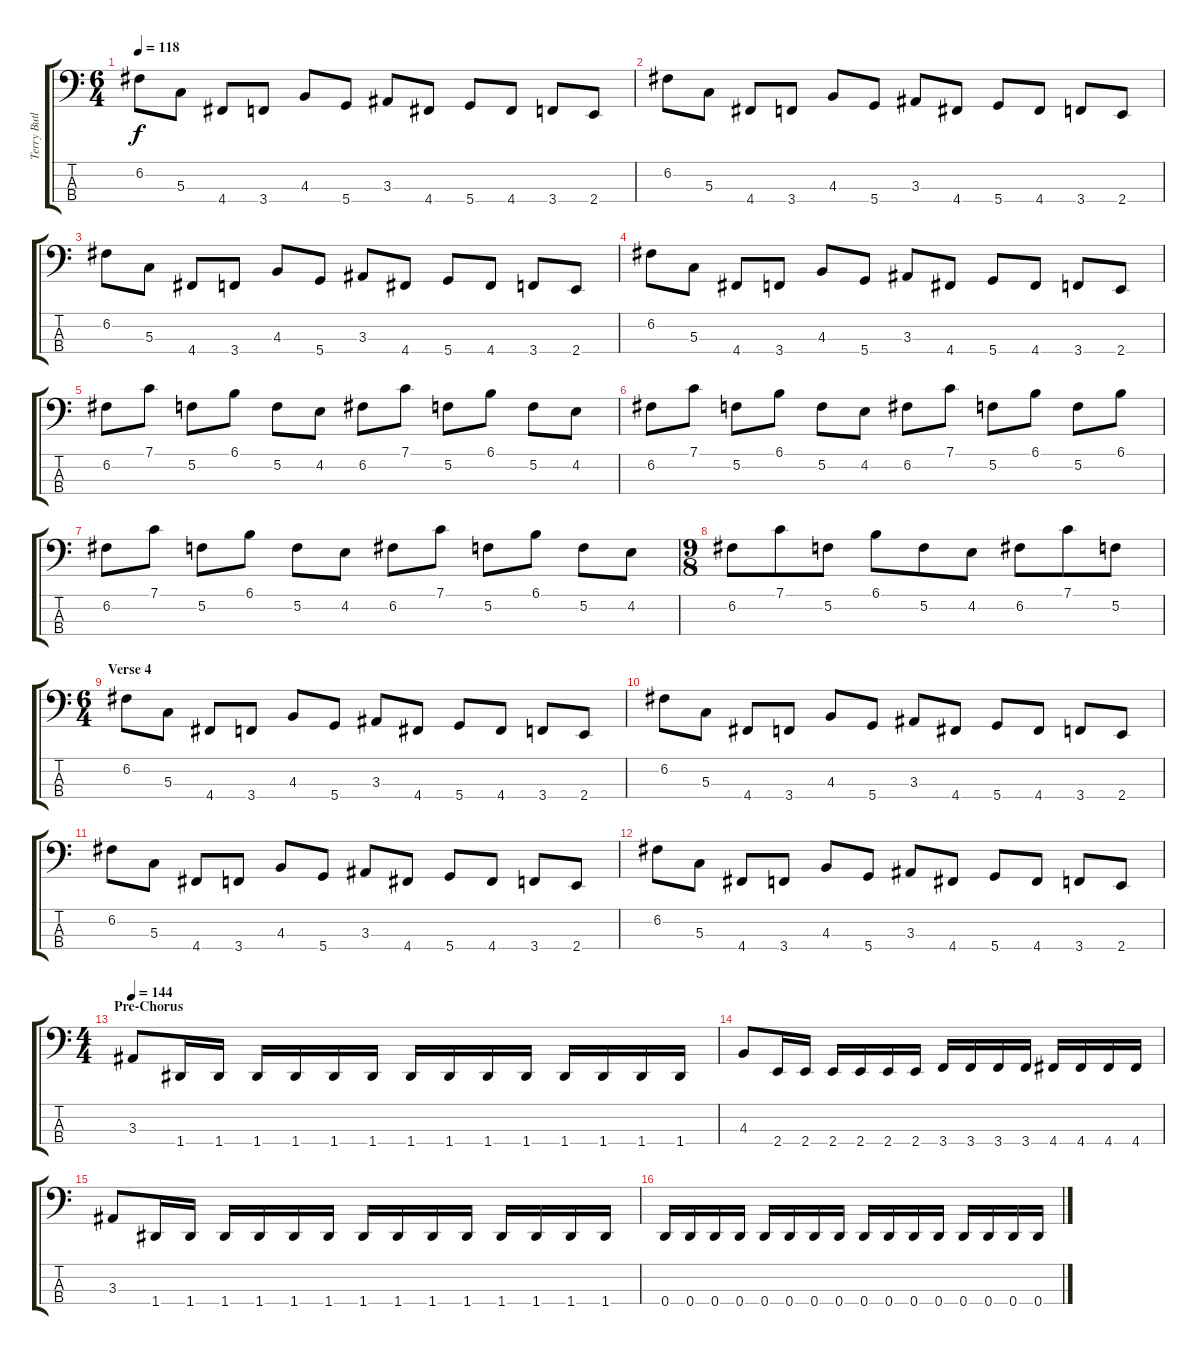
\track ("Terry Butler" "Terry Butl") {instrument electricbasspick}
\staff {score tabs}
\tuning (F2 C2 G1 D1) {hide}
\ts (6 4)
\tempo 118
\clef f4
\ks c
6.2.8{dy f} 5.3.8 4.4.8 3.4.8 4.3.8 5.4.8 3.3.8 4.4.8 5.4.8 4.4.8 3.4.8 2.4.8 |
6.2.8 5.3.8 4.4.8 3.4.8 4.3.8 5.4.8 3.3.8 4.4.8 5.4.8 4.4.8 3.4.8 2.4.8 |
6.2.8 5.3.8 4.4.8 3.4.8 4.3.8 5.4.8 3.3.8 4.4.8 5.4.8 4.4.8 3.4.8 2.4.8 |
6.2.8 5.3.8 4.4.8 3.4.8 4.3.8 5.4.8 3.3.8 4.4.8 5.4.8 4.4.8 3.4.8 2.4.8 |
6.2.8 7.1.8 5.2.8 6.1.8 5.2.8 4.2.8 6.2.8 7.1.8 5.2.8 6.1.8 5.2.8 4.2.8 |
6.2.8 7.1.8 5.2.8 6.1.8 5.2.8 4.2.8 6.2.8 7.1.8 5.2.8 6.1.8 5.2.8 6.1.8 |
6.2.8 7.1.8 5.2.8 6.1.8 5.2.8 4.2.8 6.2.8 7.1.8 5.2.8 6.1.8 5.2.8 4.2.8 |
\ts (9 8)
6.2.8 7.1.8 5.2.8 6.1.8 5.2.8 4.2.8 6.2.8 7.1.8 5.2.8 |
\ts (6 4)
\section ("" "Verse 4")
6.2.8 5.3.8 4.4.8 3.4.8 4.3.8 5.4.8 3.3.8 4.4.8 5.4.8 4.4.8 3.4.8 2.4.8 |
6.2.8 5.3.8 4.4.8 3.4.8 4.3.8 5.4.8 3.3.8 4.4.8 5.4.8 4.4.8 3.4.8 2.4.8 |
6.2.8 5.3.8 4.4.8 3.4.8 4.3.8 5.4.8 3.3.8 4.4.8 5.4.8 4.4.8 3.4.8 2.4.8 |
6.2.8 5.3.8 4.4.8 3.4.8 4.3.8 5.4.8 3.3.8 4.4.8 5.4.8 4.4.8 3.4.8 2.4.8 |
\ts (4 4)
\section ("" "Pre-Chorus")
\tempo 144
3.3.8 1.4.16 1.4.16 1.4.16 1.4.16 1.4.16 1.4.16 1.4.16 1.4.16 1.4.16 1.4.16 1.4.16 1.4.16 1.4.16 1.4.16 |
4.3.8 2.4.16 2.4.16 2.4.16 2.4.16 2.4.16 2.4.16 3.4.16 3.4.16 3.4.16 3.4.16 4.4.16 4.4.16 4.4.16 4.4.16 |
3.3.8 1.4.16 1.4.16 1.4.16 1.4.16 1.4.16 1.4.16 1.4.16 1.4.16 1.4.16 1.4.16 1.4.16 1.4.16 1.4.16 1.4.16 |
0.4.16 0.4.16 0.4.16 0.4.16 0.4.16 0.4.16 0.4.16 0.4.16 0.4.16 0.4.16 0.4.16 0.4.16 0.4.16 0.4.16 0.4.16 0.4.16
